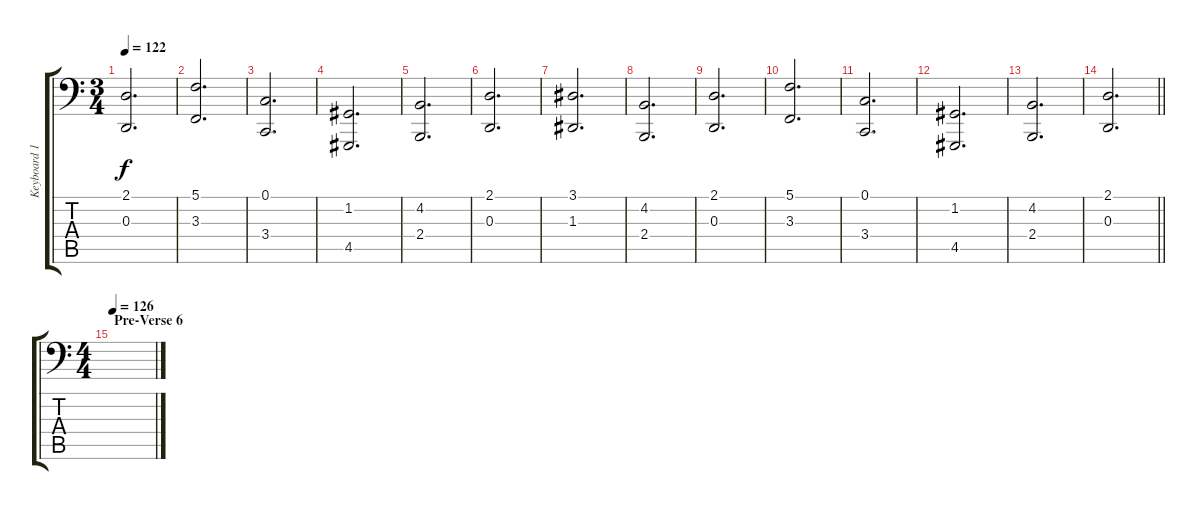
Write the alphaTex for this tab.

\track ("Keyboard 1 LH" "Keyboard 1") {instrument brightacousticpiano}
\staff {score tabs}
\tuning (C3 G2 D2 A1 E1 B0) {hide}
\ts (3 4)
\tempo 122
\clef f4
\ks c
(2.1 0.3).2{d dy f} |
(5.1 3.3).2{d} |
(0.1 3.4).2{d} |
(1.2 4.5).2{d} |
(4.2 2.4).2{d} |
(2.1 0.3).2{d} |
(3.1 1.3).2{d} |
(4.2 2.4).2{d} |
(2.1 0.3).2{d} |
(5.1 3.3).2{d} |
(0.1 3.4).2{d} |
(1.2 4.5).2{d} |
(4.2 2.4).2{d} |
\barLineRight lightlight
(2.1 0.3).2{d} |
\ts (4 4)
\section ("" "Pre-Verse 6")
\tempo 126
